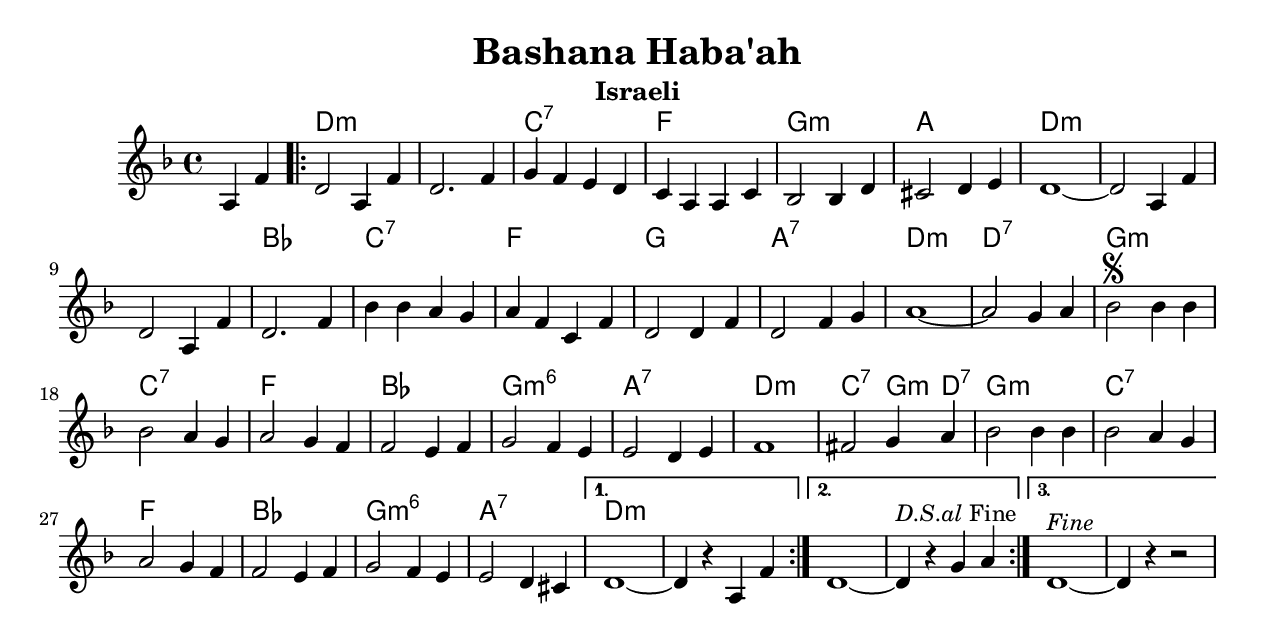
\version "2.18.0"
\language "english"

\paper{
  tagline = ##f
  print-all-headers = ##t
  #(set-paper-size "letter")
}
date = #(strftime "%d-%m-%Y" (localtime (current-time)))

%\markup{ \italic{ " Updated " \date  }
%\markup{ Got something to say? }

%#################################### Melody ########################
melody = \transpose d c \relative c' {
  \clef treble
  \key e \minor
  \time 4/4

  \partial 4*2 b4 g'   %lead in notes

  \repeat volta 3{
    e2 b4 g'
    e2. g4|
    a4 g fs e
    d4 b b d

    c2 c4 e
    ds2 e4 fs
    e1 ~
    e2 b4 g'

    e2 b4 g'
    e2. g4

    c4 c b a
    b4 g d g
    e2 e4 g
    e2 g4 a
    b1~

    b2 a4 b
    c2 \segno c4 c
    c2 b4 a
    b2 a4 g g2 fs4 g

    a2 g4 fs
    fs2 e4 fs
    g1~    %doesn't work
    gs2 a4 b
    c2 c4 c

    c2 b4 a
    b2 a4 g
    g2 fs4 g
    a2 g4 fs|
    fs2 e4 ds


  }
  \alternative {
    {e1~e4 r b   g'}
    {e1~e4 ^\markup {\italic D.S.al Fine}r a b }
    {e,1 ^\markup {\italic Fine}~e4 r r2}
  }
}

%################################# Lyrics #####################
%\addlyrics{  }
%################################# Chords #######################
harmonies = \transpose d c\chordmode {
  s2 e1*2:m  d1:7 g1 a1:m
  b1 e1:m s1*2 c1
  d1:7 g1 a1 b1:7 e1:m
  e1:7 a1:m d1:7 g1 c1
  a1:m6 b1:7 e1:m d2:7 a4:m e4:7 a1:m
  d1:7 g1 c1 a1:m6 b1:7
  e1:m
}

\score {
  <<
    \new ChordNames {
      \set chordChanges = ##t
      \harmonies
    }
    \new Staff
    \melody
  >>
  \header{
    title= "Bashana Haba'ah"
    subtitle="Israeli"
    composer= ""
    instrument =""
    arranger= ""
  }
  \layout{indent = 1.0\cm}
  \midi{
    \tempo 4 = 120
  }
}
